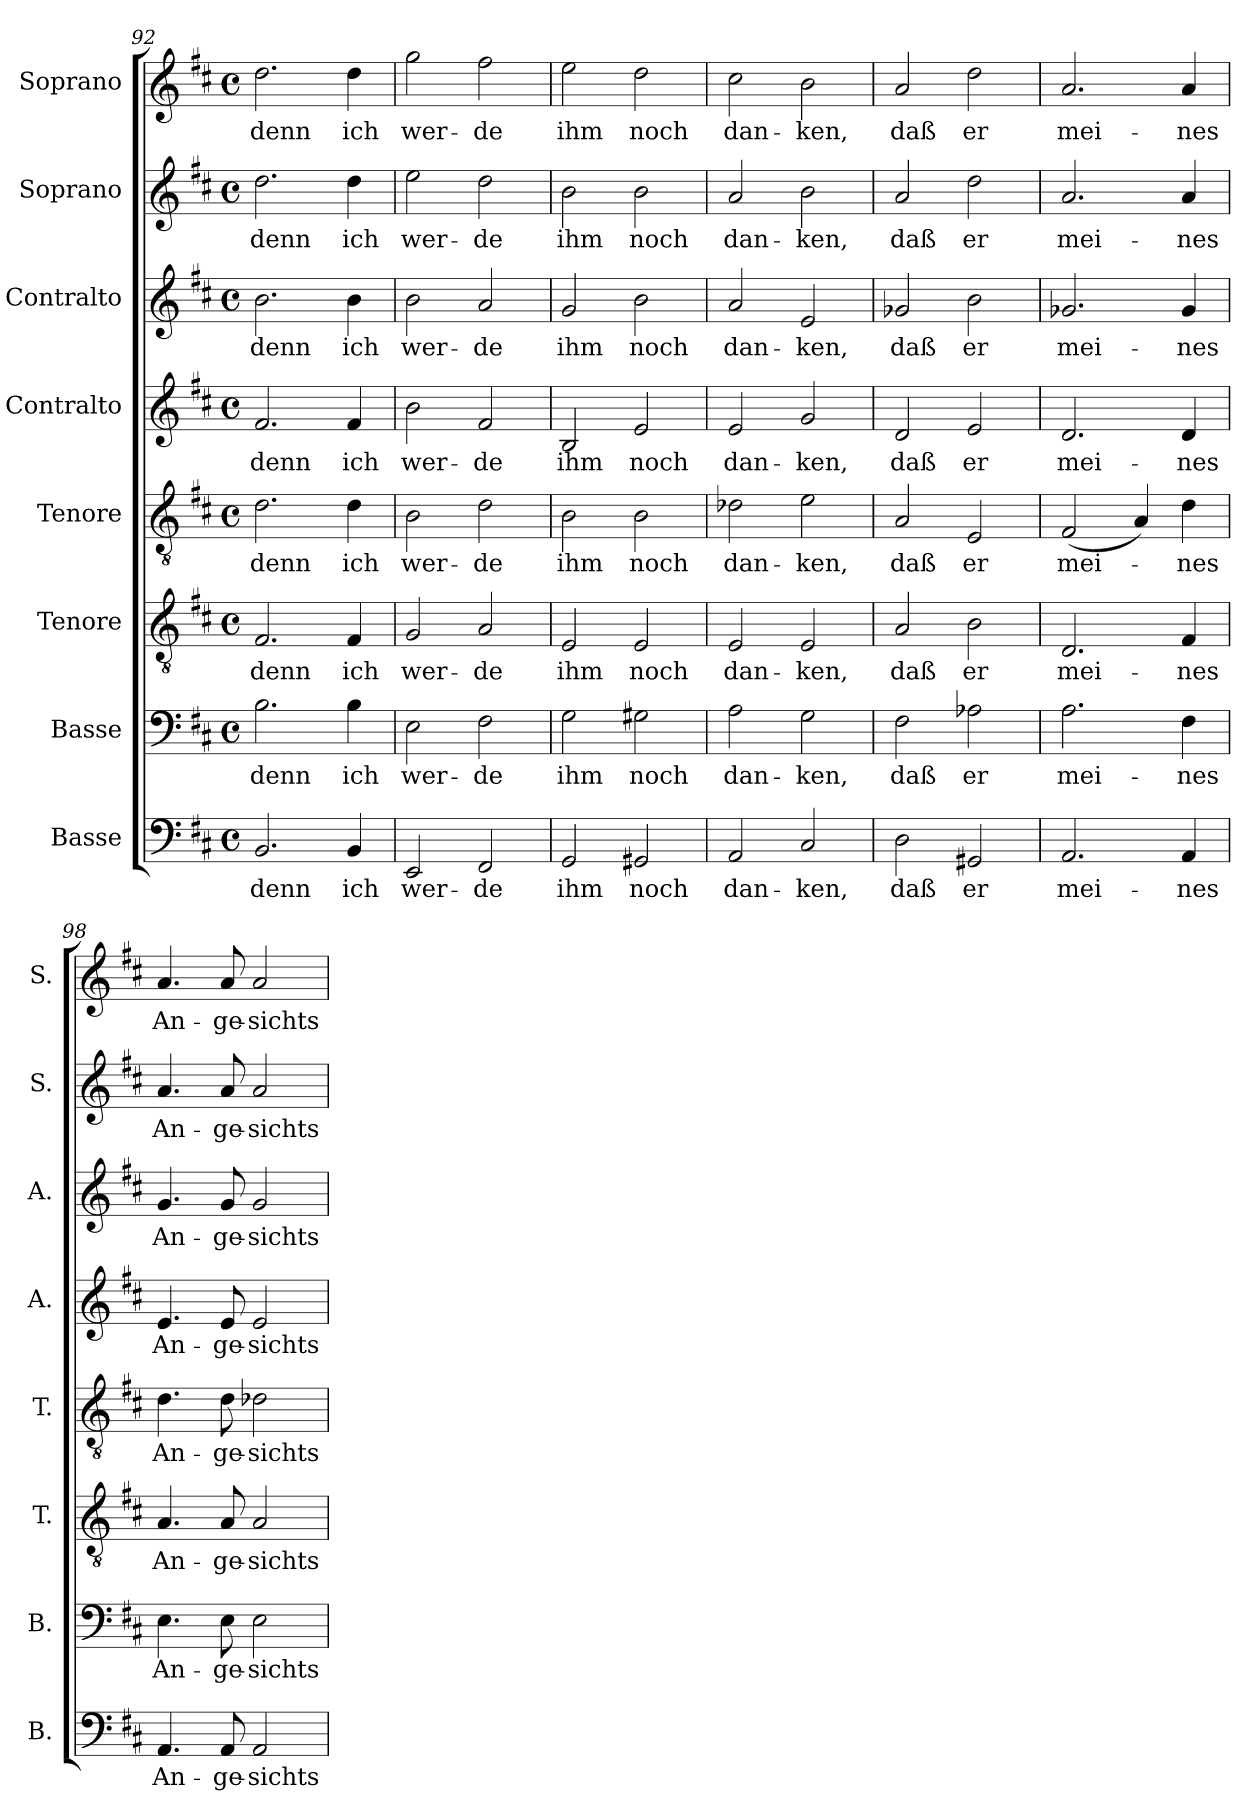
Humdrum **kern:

**kern	**text	**kern	**text	**kern	**text	**kern	**text	**kern	**text	**kern	**text	**kern	**text	**kern	**text
*part8	*part8	*part7	*part7	*part6	*part6	*part5	*part5	*part4	*part4	*part3	*part3	*part2	*part2	*part1	*part1
*staff8	*staff8	*staff7	*staff7	*staff6	*staff6	*staff5	*staff5	*staff4	*staff4	*staff3	*staff3	*staff2	*staff2	*staff1	*staff1
*I"Basse	*	*I"Basse	*	*I"Tenore	*	*I"Tenore	*	*I"Contralto	*	*I"Contralto	*	*I"Soprano	*	*I"Soprano	*
*I'B.	*	*I'B.	*	*I'T.	*	*I'T.	*	*I'A.	*	*I'A.	*	*I'S.	*	*I'S.	*
*clefF4	*	*clefF4	*	*clefGv2	*	*clefGv2	*	*clefG2	*	*clefG2	*	*clefG2	*	*clefG2	*
*k[f#c#]	*	*k[f#c#]	*	*k[f#c#]	*	*k[f#c#]	*	*k[f#c#]	*	*k[f#c#]	*	*k[f#c#]	*	*k[f#c#]	*
*M4/4	*	*M4/4	*	*M4/4	*	*M4/4	*	*M4/4	*	*M4/4	*	*M4/4	*	*M4/4	*
*met(c)	*	*met(c)	*	*met(c)	*	*met(c)	*	*met(c)	*	*met(c)	*	*met(c)	*	*met(c)	*
=92	=92	=92	=92	=92	=92	=92	=92	=92	=92	=92	=92	=92	=92	=92	=92
!	!LO:LY:b	!	!LO:LY:b	!	!LO:LY:b	!	!LO:LY:b	!	!LO:LY:b	!	!LO:LY:b	!	!LO:LY:b	!	!LO:LY:b
2.BB/	denn	2.B\	denn	2.F#/	denn	2.d\	denn	2.f#/	denn	2.b\	denn	2.dd\	denn	2.dd\	denn
!	!LO:LY:b	!	!LO:LY:b	!	!LO:LY:b	!	!LO:LY:b	!	!LO:LY:b	!	!LO:LY:b	!	!LO:LY:b	!	!LO:LY:b
4BB/	ich	4B\	ich	4F#/	ich	4d\	ich	4f#/	ich	4b\	ich	4dd\	ich	4dd\	ich
=93	=93	=93	=93	=93	=93	=93	=93	=93	=93	=93	=93	=93	=93	=93	=93
!	!LO:LY:b	!	!LO:LY:b	!	!LO:LY:b	!	!LO:LY:b	!	!LO:LY:b	!	!LO:LY:b	!	!LO:LY:b	!	!LO:LY:b
2EE/	wer-	2E\	wer-	2G/	wer-	2B\	wer-	2b\	wer-	2b\	wer-	2ee\	wer-	2gg\	wer-
!	!LO:LY:b	!	!LO:LY:b	!	!LO:LY:b	!	!LO:LY:b	!	!LO:LY:b	!	!LO:LY:b	!	!LO:LY:b	!	!LO:LY:b
2FF#/	-de	2F#\	-de	2A/	-de	2d\	-de	2f#/	-de	2a/	-de	2dd\	-de	2ff#\	-de
=94	=94	=94	=94	=94	=94	=94	=94	=94	=94	=94	=94	=94	=94	=94	=94
!	!LO:LY:b	!	!LO:LY:b	!	!LO:LY:b	!	!LO:LY:b	!	!LO:LY:b	!	!LO:LY:b	!	!LO:LY:b	!	!LO:LY:b
2GG/	ihm	2G\	ihm	2E/	ihm	2B\	ihm	2B/	ihm	2g/	ihm	2b\	ihm	2ee\	ihm
!	!LO:LY:b	!	!LO:LY:b	!	!LO:LY:b	!	!LO:LY:b	!	!LO:LY:b	!	!LO:LY:b	!	!LO:LY:b	!	!LO:LY:b
2GG#X/	noch	2G#X\	noch	2E/	noch	2B\	noch	2e/	noch	2b\	noch	2b\	noch	2dd\	noch
=95	=95	=95	=95	=95	=95	=95	=95	=95	=95	=95	=95	=95	=95	=95	=95
!	!LO:LY:b	!	!LO:LY:b	!	!LO:LY:b	!	!LO:LY:b	!	!LO:LY:b	!	!LO:LY:b	!	!LO:LY:b	!	!LO:LY:b
2AA/	dan-	2A\	dan-	2E/	dan-	2d-X\	dan-	2e/	dan-	2a/	dan-	2a/	dan-	2cc#\	dan-
!	!LO:LY:b	!	!LO:LY:b	!	!LO:LY:b	!	!LO:LY:b	!	!LO:LY:b	!	!LO:LY:b	!	!LO:LY:b	!	!LO:LY:b
2C#/	-ken,	2G\	-ken,	2E/	-ken,	2e\	-ken,	2g/	-ken,	2e/	-ken,	2b\	-ken,	2b\	-ken,
=96	=96	=96	=96	=96	=96	=96	=96	=96	=96	=96	=96	=96	=96	=96	=96
!	!LO:LY:b	!	!LO:LY:b	!	!LO:LY:b	!	!LO:LY:b	!	!LO:LY:b	!	!LO:LY:b	!	!LO:LY:b	!	!LO:LY:b
2D\	daß	2F#\	daß	2A/	daß	2A/	daß	2d/	daß	2g-X/	daß	2a/	daß	2a/	daß
!	!LO:LY:b	!	!LO:LY:b	!	!LO:LY:b	!	!LO:LY:b	!	!LO:LY:b	!	!LO:LY:b	!	!LO:LY:b	!	!LO:LY:b
2GG#X/	er	2A-X\	er	2B\	er	2E/	er	2e/	er	2b\	er	2dd\	er	2dd\	er
=97	=97	=97	=97	=97	=97	=97	=97	=97	=97	=97	=97	=97	=97	=97	=97
!	!LO:LY:b	!	!LO:LY:b	!	!LO:LY:b	!	!LO:LY:b	!	!LO:LY:b	!	!LO:LY:b	!	!LO:LY:b	!	!LO:LY:b
2.AA/	mei-	2.A\	mei-	2.D/	mei-	(<2F#/	mei-	2.d/	mei-	2.g-X/	mei-	2.a/	mei-	2.a/	mei-
.	.	.	.	.	.	4A/)	.	.	.	.	.	.	.	.	.
!	!LO:LY:b	!	!LO:LY:b	!	!LO:LY:b	!	!LO:LY:b	!	!LO:LY:b	!	!LO:LY:b	!	!LO:LY:b	!	!LO:LY:b
4AA/	-nes	4F#\	-nes	4F#/	-nes	4d\	-nes	4d/	-nes	4g-/	-nes	4a/	-nes	4a/	-nes
!!LO:PB:g=z
=98	=98	=98	=98	=98	=98	=98	=98	=98	=98	=98	=98	=98	=98	=98	=98
!	!LO:LY:b	!	!LO:LY:b	!	!LO:LY:b	!	!LO:LY:b	!	!LO:LY:b	!	!LO:LY:b	!	!LO:LY:b	!	!LO:LY:b
4.AA/	An-	4.E\	An-	4.A/	An-	4.d\	An-	4.e/	An-	4.g/	An-	4.a/	An-	4.a/	An-
!	!LO:LY:b	!	!LO:LY:b	!	!LO:LY:b	!	!LO:LY:b	!	!LO:LY:b	!	!LO:LY:b	!	!LO:LY:b	!	!LO:LY:b
8AA/	-ge-	8E\	-ge-	8A/	-ge-	8d\	-ge-	8e/	-ge-	8g/	-ge-	8a/	-ge-	8a/	-ge-
!	!LO:LY:b	!	!LO:LY:b	!	!LO:LY:b	!	!LO:LY:b	!	!LO:LY:b	!	!LO:LY:b	!	!LO:LY:b	!	!LO:LY:b
2AA/	-sichts	2E\	-sichts	2A/	-sichts	2d-X\	-sichts	2e/	-sichts	2g/	-sichts	2a/	-sichts	2a/	-sichts
=	=	=	=	=	=	=	=	=	=	=	=	=	=	=	=
*-	*-	*-	*-	*-	*-	*-	*-	*-	*-	*-	*-	*-	*-	*-	*-
